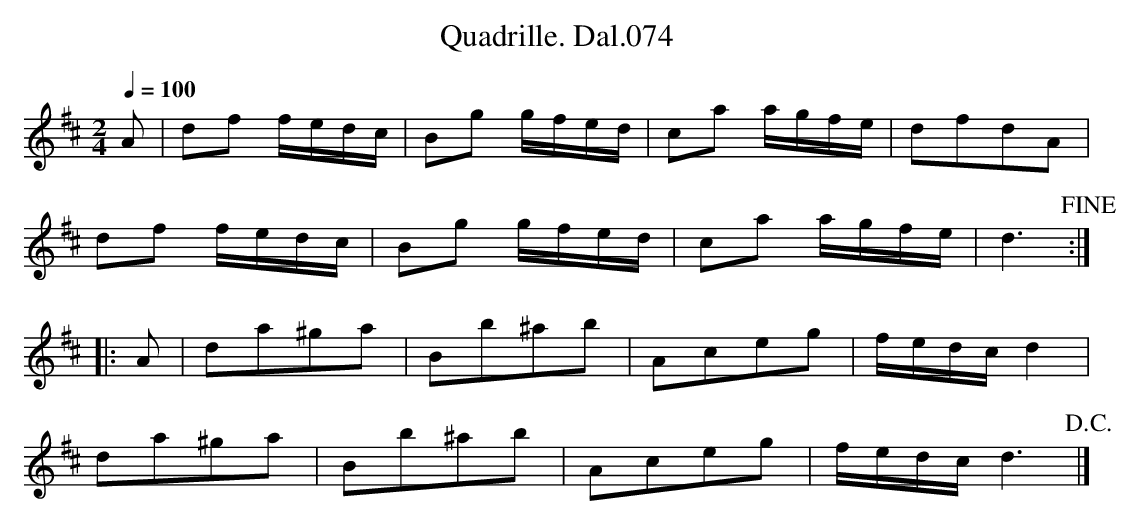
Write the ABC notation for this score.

X:1
T:Quadrille. Dal.074
M:2/4
L:1/8
Q:1/4=100
K:D
A|df f/e/d/c/|Bg g/f/e/d/|ca a/g/f/e/|dfdA|
df f/e/d/c/|Bg g/f/e/d/|ca a/g/f/e/|d3!fine!:|
|:A|da^ga|Bb^ab|Aceg|f/e/d/c/d2|
da^ga|Bb^ab|Aceg|f/e/d/c/d3!D.C.!|]
